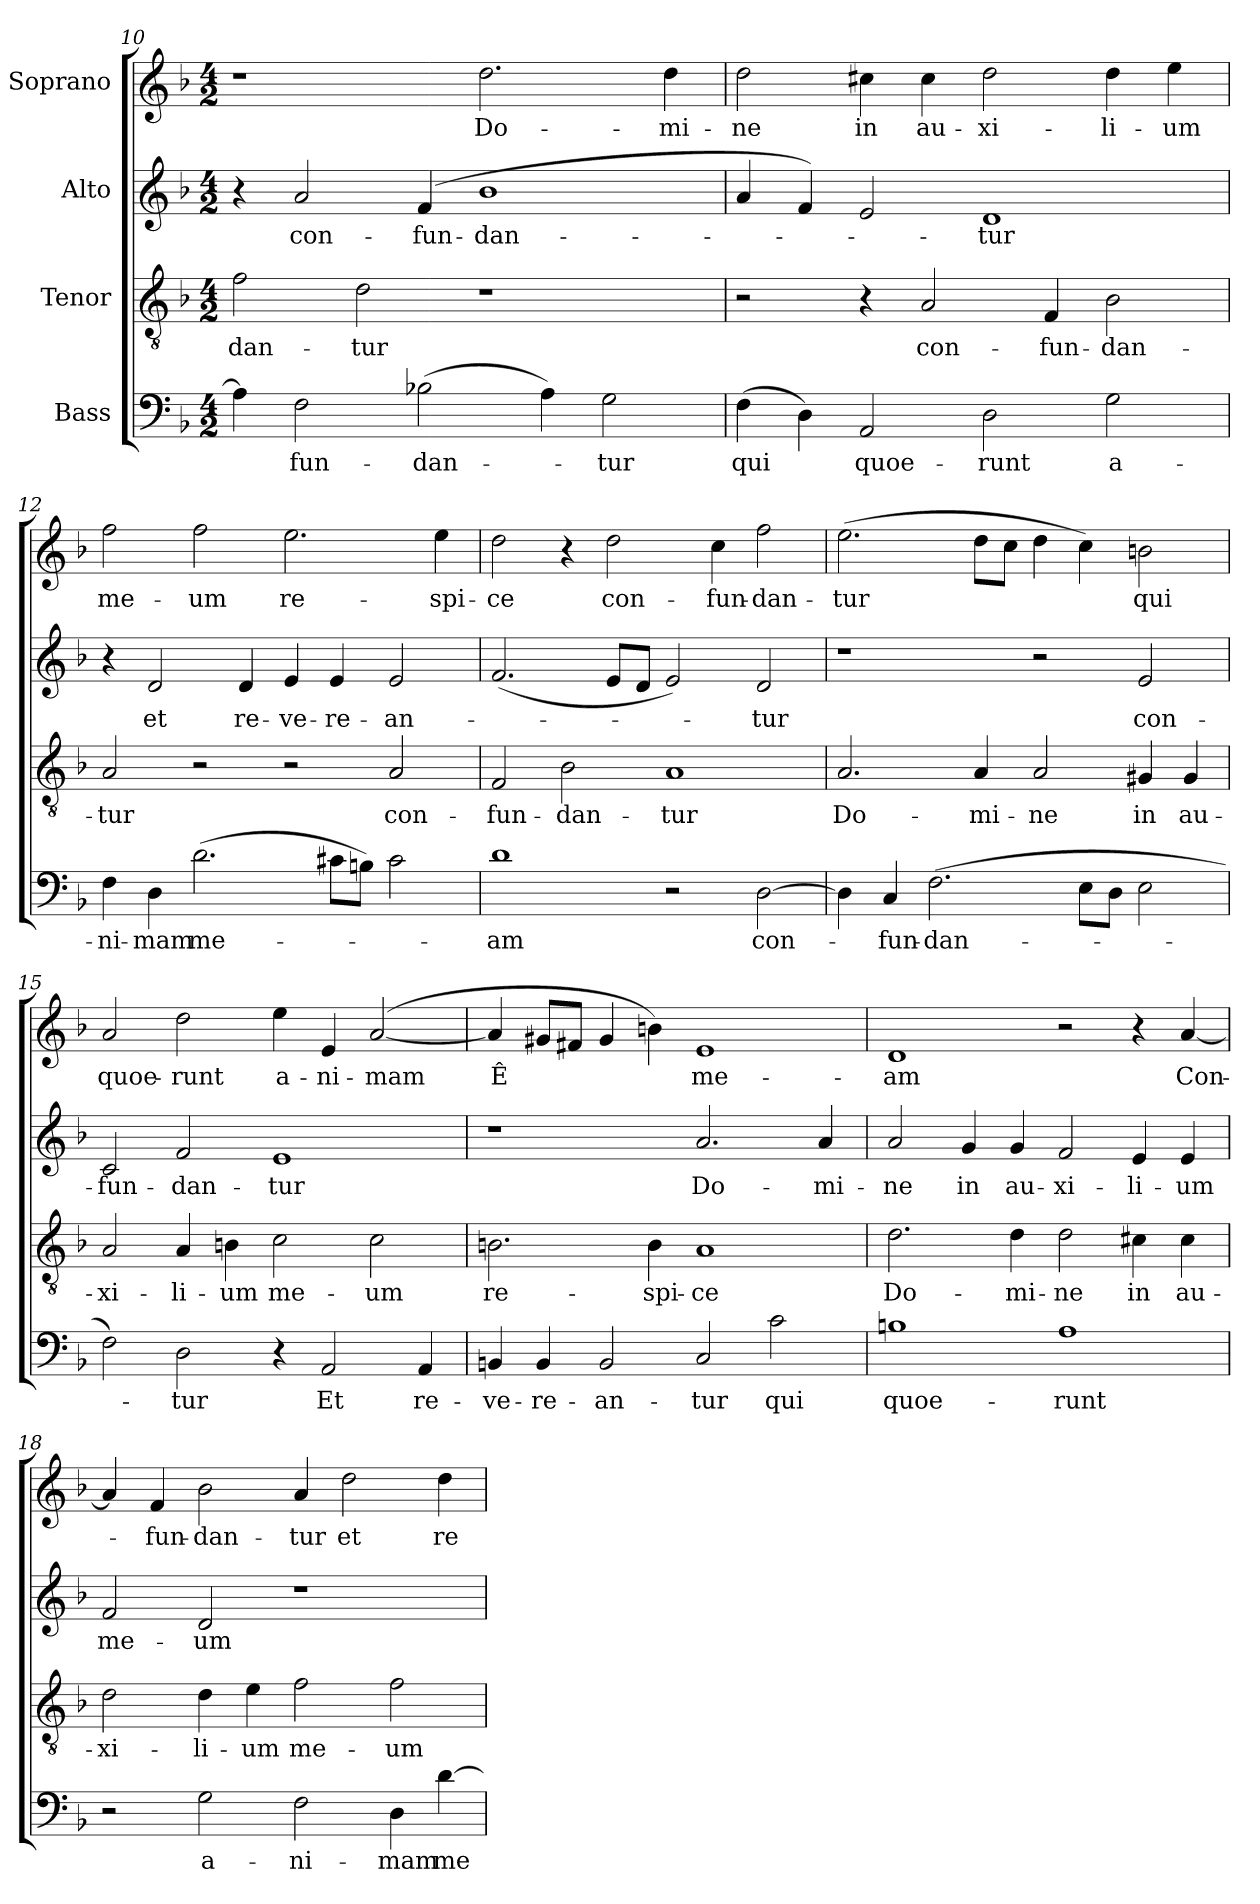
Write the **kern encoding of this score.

**kern	**text	**kern	**text	**kern	**text	**kern	**text
*part4	*part4	*part3	*part3	*part2	*part2	*part1	*part1
*staff4	*staff4	*staff3	*staff3	*staff2	*staff2	*staff1	*staff1
*I"Bass	*	*I"Tenor	*	*I"Alto	*	*I"Soprano	*
*clefF4	*	*clefGv2	*	*clefG2	*	*clefG2	*
*k[b-]	*	*k[b-]	*	*k[b-]	*	*k[b-]	*
*F:	*	*F:	*	*F:	*	*F:	*
*M4/2	*	*M4/2	*	*M4/2	*	*M4/2	*
=10	=10	=10	=10	=10	=10	=10	=10
4A\]	.	2f\	-dan-	4r	.	1r	.
2F\	-fun-	.	.	2a/	con-	.	.
.	.	2d\	-tur	.	.	.	.
(2B-X\	-dan-	.	.	(4f/	-fun-	.	.
.	.	1r	.	1b-	-dan-	2.dd\	Do-
4A\)	.	.	.	.	.	.	.
2G\	-tur	.	.	.	.	.	.
.	.	.	.	.	.	4dd\	-mi-
=11	=11	=11	=11	=11	=11	=11	=11
(4F\	qui	2r	.	4a/	.	2dd\	-ne
4D\)	.	.	.	4f/)	.	.	.
2AA/	quoe-	4r	.	2e/	.	4cc#X\	in
.	.	2A/	con-	.	.	4cc#\	au-
2D\	-runt	.	.	1d	-tur	2dd\	-xi-
.	.	4F/	-fun-	.	.	.	.
2G\	a-	2B-\	-dan-	.	.	4dd\	-li-
.	.	.	.	.	.	4ee\	-um
=12	=12	=12	=12	=12	=12	=12	=12
4F\	-ni-	2A/	-tur	4r	.	2ff\	me-
4D\	-mam	.	.	2d/	et	.	.
(2.d\	me-	2r	.	.	.	2ff\	-um
.	.	.	.	4d/	re-	.	.
.	.	2r	.	4e/	-ve-	2.ee\	re-
8c#X\L	.	.	.	4e/	-re-	.	.
8Bn\J)	.	.	.	.	.	.	.
2c#\	.	2A/	con-	(2e/	-an-	.	.
.	.	.	.	.	.	4ee\	-spi-
!!LO:LB:g=z
=13	=13	=13	=13	=13	=13	=13	=13
1d	-am	2F/	-fun-	(2.f/	.	2dd\	-ce
.	.	2B-\	-dan-	.	.	4r	.
.	.	.	.	8e/L	.	2dd\	con-
.	.	.	.	8d/J	.	.	.
2r	.	1A	-tur	2e/)	.	.	.
.	.	.	.	.	.	4cc\	-fun-
[2D\	con-	.	.	2d/	-tur	2ff\	-dan-
=14	=14	=14	=14	=14	=14	=14	=14
4D\]	.	2.A/	Do-	1r	.	(2.ee\	-tur
4C/	-fun-	.	.	.	.	.	.
(2.F\	-dan-	.	.	.	.	.	.
.	.	4A/	-mi-	.	.	8dd\L	.
.	.	.	.	.	.	8cc\J	.
.	.	2A/	-ne	2r	.	4dd\	.
8E\L	.	.	.	.	.	4cc\)	.
8D\J	.	.	.	.	.	.	.
2E\	.	4G#X/	in	2e/	con-	2bn\	qui
.	.	4G#/	au-	.	.	.	.
=15	=15	=15	=15	=15	=15	=15	=15
2F\)	.	2A/	-xi-	2c/	-fun-	2a/	quoe-
2D\	-tur	4A/	-li-	2f/	-dan-	2dd\	-runt
.	.	4Bn\	-um	.	.	.	.
4r	.	2c\	me-	1e	-tur	4ee\	a-
2AA/	Et	.	.	.	.	4e/	-ni-
.	.	2c\	-um	.	.	([2a/	-mam
4AA/	re-	.	.	.	.	.	.
=16	=16	=16	=16	=16	=16	=16	=16
4BBn/	-ve-	2.Bn\	re-	1r	.	4a/]	Ê
4BB/	-re-	.	.	.	.	8g#X/L	.
.	.	.	.	.	.	8f#X/J	.
2BB/	-an-	.	.	.	.	4g#/	.
.	.	4B\	-spi-	.	.	4bn\)	.
2C/	-tur	1A	-ce	2.a/	Do-	1e	me-
2c\	qui	.	.	.	.	.	.
.	.	.	.	4a/	-mi-	.	.
!!LO:LB:g=z
=17	=17	=17	=17	=17	=17	=17	=17
1Bn	quoe-	2.d\	Do-	2a/	-ne	1d	-am
.	.	.	.	4g/	in	.	.
.	.	4d\	-mi-	4g/	au-	.	.
1A	-runt	2d\	-ne	2f/	-xi-	2r	.
.	.	4c#X\	in	4e/	-li-	4r	.
.	.	4c#\	au-	4e/	-um	[4a/	Con-
=18	=18	=18	=18	=18	=18	=18	=18
2r	.	2d\	-xi-	2f/	me-	4a/]	.
.	.	.	.	.	.	4f/	-fun-
2G\	a-	4d\	-li-	2d/	-um	2b-\	-dan-
.	.	4e\	-um	.	.	.	.
2F\	-ni-	2f\	me-	1r	.	4a/	-tur
.	.	.	.	.	.	2dd\	et
4D\	-mam	2f\	-um	.	.	.	.
[4d\	me-	.	.	.	.	4dd\	re-
=	=	=	=	=	=	=	=
*-	*-	*-	*-	*-	*-	*-	*-
